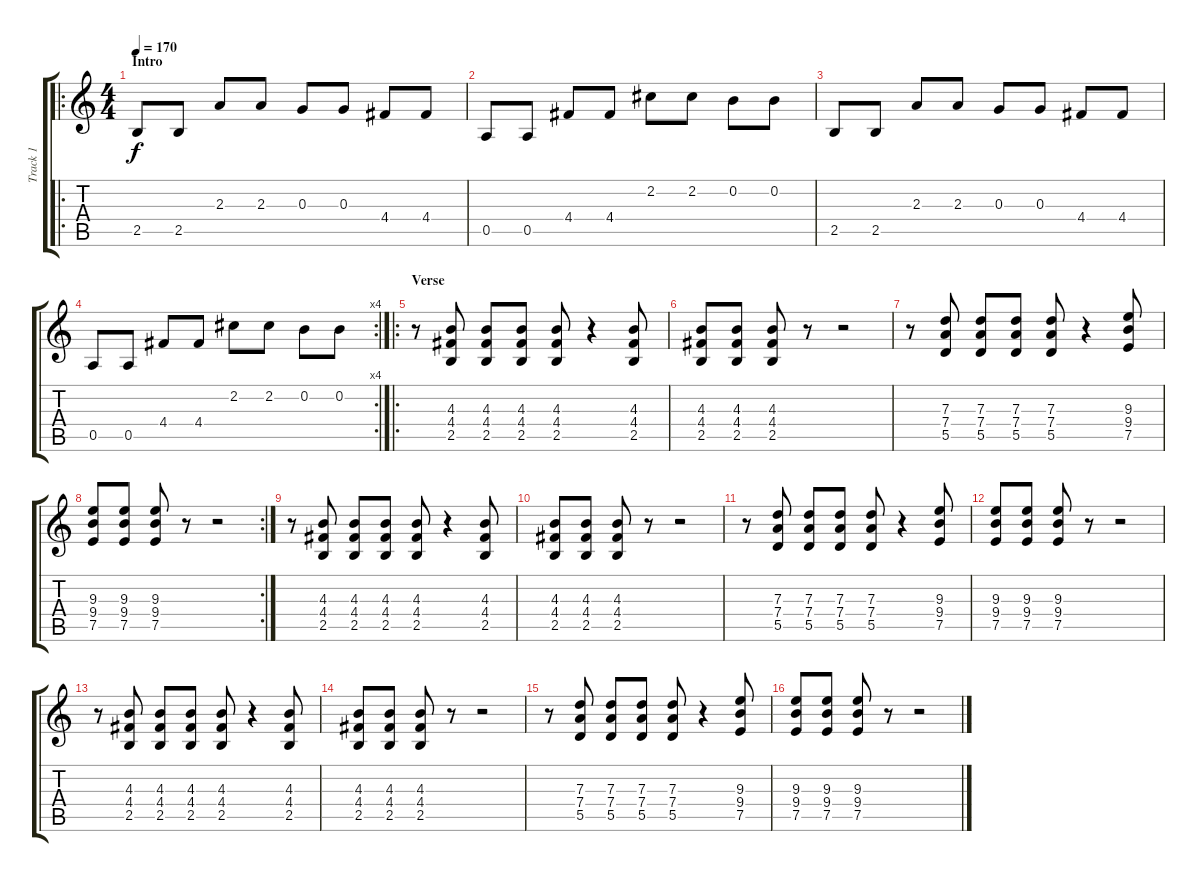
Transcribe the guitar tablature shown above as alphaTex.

\track ("Track 1" "Track 1") {instrument overdrivenguitar}
\staff {score tabs}
\tuning (E4 B3 G3 D3 A2 E2) {hide}
\ro
\ts (4 4)
\section ("" "Intro")
\tempo 170
\clef g2
\ks c
2.5.8{dy f instrument overdrivenguitar} 2.5.8 2.3.8 2.3.8 0.3.8 0.3.8 4.4.8 4.4.8 |
0.5.8 0.5.8 4.4.8 4.4.8 2.2.8 2.2.8 0.2.8 0.2.8 |
2.5.8 2.5.8 2.3.8 2.3.8 0.3.8 0.3.8 4.4.8 4.4.8 |
\rc 4
0.5.8 0.5.8 4.4.8 4.4.8 2.2.8 2.2.8 0.2.8 0.2.8 |
\ro
\section ("" "Verse")
r.8{instrument distortionguitar} (4.3 4.4 2.5).8 (4.3 4.4 2.5).8 (4.3 4.4 2.5).8 (4.3 4.4 2.5).8 r.4 (4.3 4.4 2.5).8 |
(4.3 4.4 2.5).8 (4.3 4.4 2.5).8 (4.3 4.4 2.5).8 r.8 r.2 |
r.8 (7.3 7.4 5.5).8 (7.3 7.4 5.5).8 (7.3 7.4 5.5).8 (7.3 7.4 5.5).8 r.4 (9.3 9.4 7.5).8 |
\rc 2
(9.3 9.4 7.5).8 (9.3 9.4 7.5).8 (9.3 9.4 7.5).8 r.8 r.2 |
r.8{instrument distortionguitar} (4.3 4.4 2.5).8 (4.3 4.4 2.5).8 (4.3 4.4 2.5).8 (4.3 4.4 2.5).8 r.4 (4.3 4.4 2.5).8 |
(4.3 4.4 2.5).8 (4.3 4.4 2.5).8 (4.3 4.4 2.5).8 r.8 r.2 |
r.8 (7.3 7.4 5.5).8 (7.3 7.4 5.5).8 (7.3 7.4 5.5).8 (7.3 7.4 5.5).8 r.4 (9.3 9.4 7.5).8 |
(9.3 9.4 7.5).8 (9.3 9.4 7.5).8 (9.3 9.4 7.5).8 r.8 r.2 |
r.8{instrument distortionguitar} (4.3 4.4 2.5).8 (4.3 4.4 2.5).8 (4.3 4.4 2.5).8 (4.3 4.4 2.5).8 r.4 (4.3 4.4 2.5).8 |
(4.3 4.4 2.5).8 (4.3 4.4 2.5).8 (4.3 4.4 2.5).8 r.8 r.2 |
r.8 (7.3 7.4 5.5).8 (7.3 7.4 5.5).8 (7.3 7.4 5.5).8 (7.3 7.4 5.5).8 r.4 (9.3 9.4 7.5).8 |
(9.3 9.4 7.5).8 (9.3 9.4 7.5).8 (9.3 9.4 7.5).8 r.8 r.2
